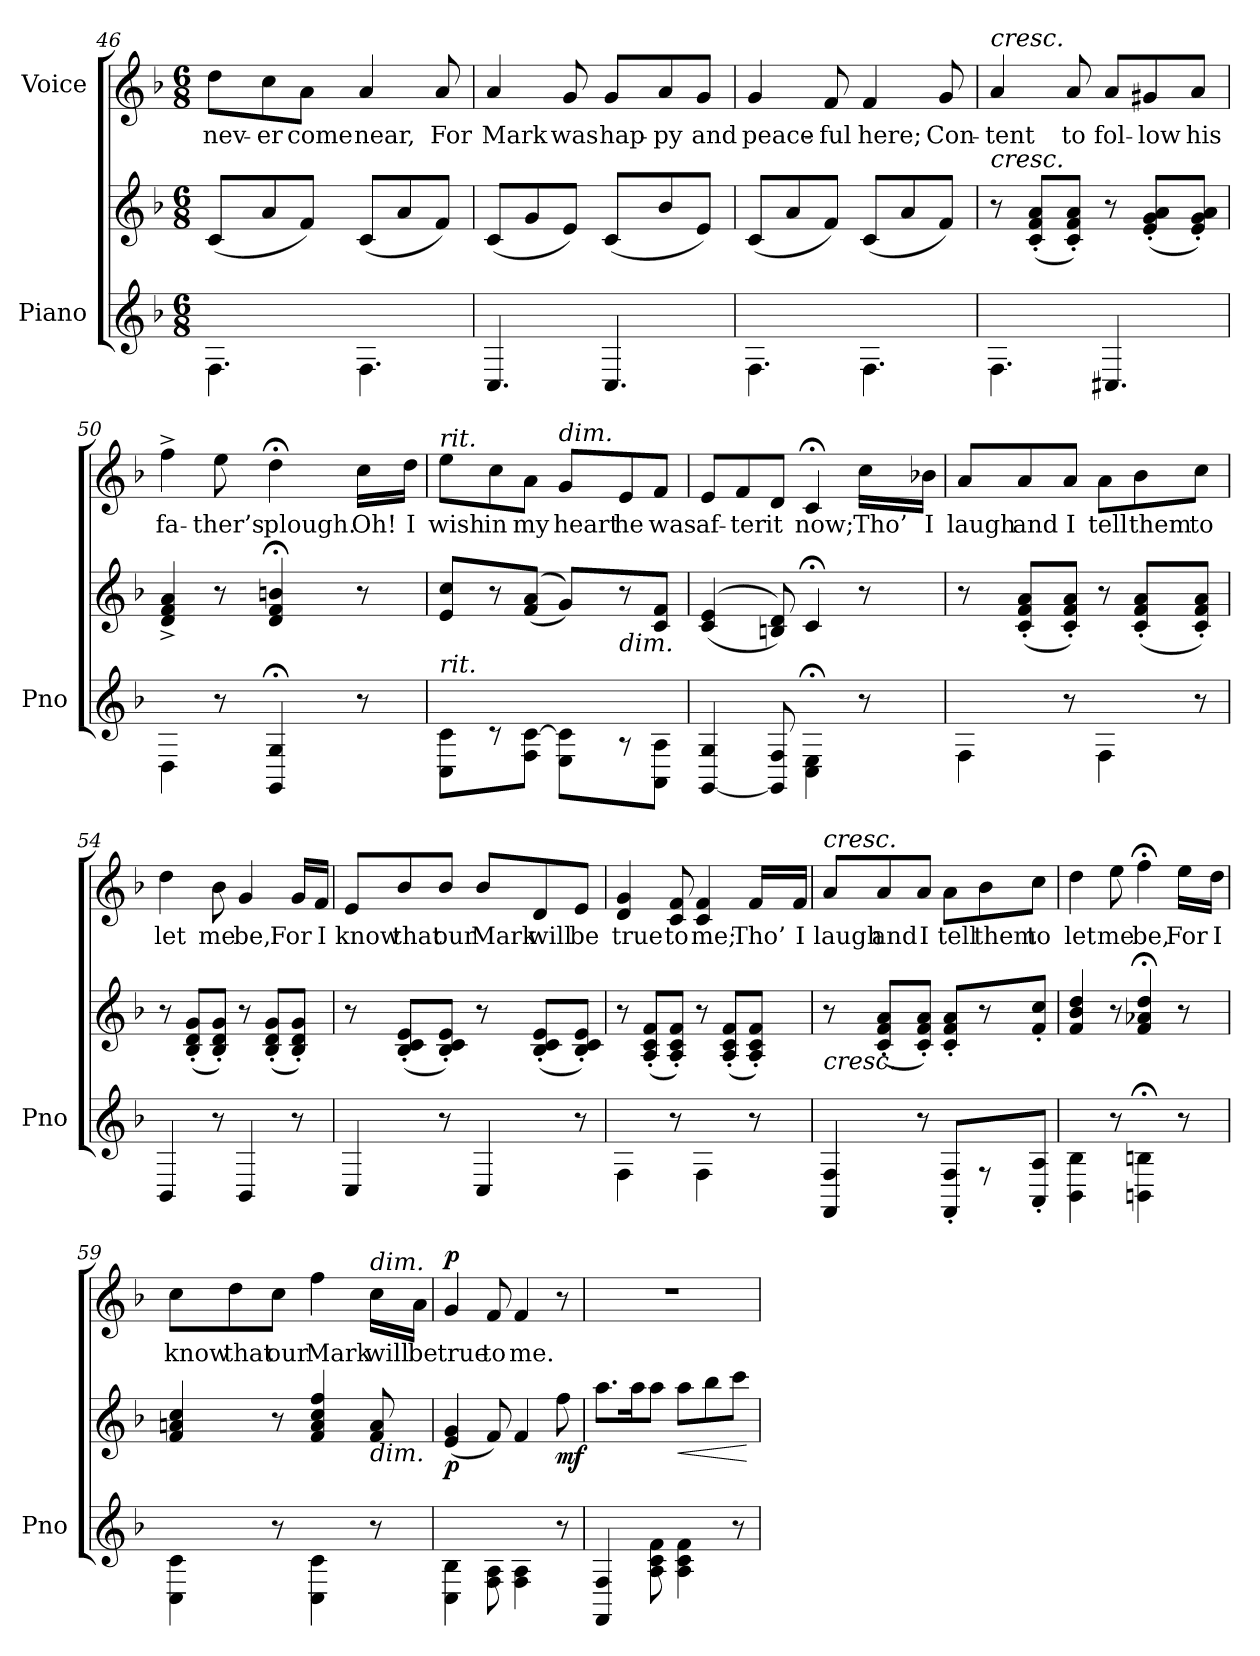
**kern	**kern	**dynam	**kern	**text	**dynam
*part2	*part2	*part2	*part1	*part1	*part1
*staff3	*staff2	*staff2/3	*staff1	*staff1	*staff1
*I"Piano	*	*	*I"Voice	*	*
*I'Pno	*	*	*	*	*
*clefG2	*clefG2	*	*clefG2	*	*
*k[b-]	*k[b-]	*	*k[b-]	*	*
*M6/8	*M6/8	*	*M6/8	*	*
=46	=46	=46	=46	=46	=46
4.F\	(8c/L	.	8dd\L	nev-	.
.	8a/	.	8cc\	-er	.
.	8f/J)	.	8a\J	come	.
4.F\	(8c/L	.	4a/	near,	.
.	8a/	.	.	.	.
.	8f/J)	.	8a/	For	.
=47	=47	=47	=47	=47	=47
4.C/	(8c/L	.	4a/	Mark	.
.	8g/	.	.	.	.
.	8e/J)	.	8g/	was	.
4.C/	(8c/L	.	8g/L	hap-	.
.	8b-/	.	8a/	-py	.
.	8e/J)	.	8g/J	and	.
=48	=48	=48	=48	=48	=48
4.F\	(8c/L	.	4g/	peace-	.
.	8a/	.	.	.	.
.	8f/J)	.	8f/	-ful	.
4.F\	(8c/L	.	4f/	here;	.
.	8a/	.	.	.	.
.	8f/J)	.	8g/	Con-	.
=49	=49	=49	=49	=49	=49
!	!	!	!LO:TX:i:t=cresc.	!	!
!	!LO:TX:i:t=cresc.	!	!	!	!
4.F\	8r	.	4a/	-tent	.
.	(8c/' 8f/' 8a/'L	.	.	.	.
.	8c/' 8f/' 8a/'J)	.	8a/	to	.
4.C#X/	8r	.	8a/L	fol-	.
.	(8e/' 8g/' 8a/'L	.	8g#X/	-low	.
.	8e/' 8g/' 8a/'J)	.	8a/J	his	.
=50	=50	=50	=50	=50	=50
4D\	4d/^ 4f/^ 4a/^	.	4ff^\	fa-	.
8r	8r	.	8ee\	-ther’s	.
4GG/;< 4G/;<	4d/;< 4f/;< 4bn/;<	.	4dd;<\	plough.	.
8r	8r	.	16cc\LL	Oh!	.
.	.	.	16dd\JJ	I	.
=51	=51	=51	=51	=51	=51
!	!	!	!LO:TX:i:t=rit.	!	!
!LO:TX:i:t=rit.	!	!	!	!	!
8C\ 8c\L	8e/ 8cc/L	.	8ee\L	wish	.
8r	8r	.	8cc\	in	.
8F\ [8c\J	((>8f/ 8a/J	.	8a\J	my	.
!	!	!	!LO:TX:a:i:t=dim.	!	!
8E\ 8c\]L	8g/L))	.	8g/L	heart	.
!	!LO:TX:b:i:t=dim.	!	!	!	!
8r	8r	.	8e/	he	.
8AA\ 8A\J	8c/ 8f/J	.	8f/J	was	.
=52	=52	=52	=52	=52	=52
[4GG/ 4G/	((>4c/ 4e/	.	8e/L	af-	.
.	.	.	8f/	-ter	.
8GG/] 8F/	8Bn/ 8d/))	.	8d/J	it	.
4C\;< 4E\;<	4c;</	.	4c;</	now;	.
!	!	!	!	!	!LO:DY:a
!	!	!	!	!	!LO:DY:n=1:a
8r	8r	.	16cc\LL	Tho’	p other-dynamics
.	.	.	16b-X\JJ	I	.
=53	=53	=53	=53	=53	=53
!	!	!LO:DY:b	!	!	!
!	!	!LO:DY:n=1:b	!	!	!
4F\	8r	other-dynamics p	8a/L	laugh	.
.	(8c/' 8f/' 8a/'L	.	8a/	and	.
8r	8c/' 8f/' 8a/'J)	.	8a/J	I	.
4F\	8r	.	8a\L	tell	.
.	(8c/' 8f/' 8a/'L	.	8b-\	them	.
8r	8c/' 8f/' 8a/'J)	.	8cc\J	to	.
=54	=54	=54	=54	=54	=54
4BB-/	8r	.	4dd\	let	.
.	(8B-/' 8d/' 8g/'L	.	.	.	.
8r	8B-/' 8d/' 8g/'J)	.	8b-\	me	.
4BB-/	8r	.	4g/	be,	.
.	(8B-/' 8d/' 8g/'L	.	.	.	.
8r	8B-/' 8d/' 8g/'J)	.	16g/LL	For	.
.	.	.	16f/JJ	I	.
=55	=55	=55	=55	=55	=55
4C/	8r	.	8e/L	know	.
.	(8B-/' 8c/' 8e/'L	.	8b-/	that	.
8r	8B-/' 8c/' 8e/'J)	.	8b-/J	our	.
4C/	8r	.	8b-/L	Mark	.
.	(8B-/' 8c/' 8e/'L	.	8d/	will	.
8r	8B-/' 8c/' 8e/'J)	.	8e/J	be	.
=56	=56	=56	=56	=56	=56
4F\	8r	.	4d/ 4g/	true	.
.	(8A/' 8c/' 8f/'L	.	.	.	.
8r	8A/' 8c/' 8f/'J)	.	8c/ 8f/	to	.
4F\	8r	.	4c/ 4f/	me;	.
.	(8A/' 8c/' 8f/'L	.	.	.	.
8r	8A/' 8c/' 8f/'J)	.	16f/LL	Tho’	.
.	.	.	16f/JJ	I	.
=57	=57	=57	=57	=57	=57
!	!	!	!LO:TX:a:i:t=cresc.	!	!
!	!LO:TX:b:i:t=cresc.	!	!	!	!
4FF/ 4F/	8r	.	8a/L	laugh	.
.	(8c/' 8f/' 8a/'L	.	8a/	and	.
8r	8c/' 8f/' 8a/'J)	.	8a/J	I	.
8FF/' 8F/'L	8c/' 8f/' 8a/'L	.	8a\L	tell	.
8r	8r	.	8b-\	them	.
8AA/' 8A/'J	8f/' 8cc/'J	.	8cc\J	to	.
=58	=58	=58	=58	=58	=58
4BB-\ 4B-\	4f/ 4b-/ 4dd/	.	4dd\	let	.
8r	8r	.	8ee\	me	.
4BBn\;< 4Bn\;<	4f/;< 4a-X/;< 4dd/;<	.	4ff;<\	be,	.
8r	8r	.	16ee\LL	For	.
.	.	.	16dd\JJ	I	.
=59	=59	=59	=59	=59	=59
4C\ 4c\	4f/ 4an/ 4cc/	.	8cc\L	know	.
.	.	.	8dd\	that	.
8r	8r	.	8cc\J	our	.
4C\ 4c\	4f/ 4a/ 4cc/ 4ff/	.	4ff\	Mark	.
!	!	!	!LO:TX:a:i:t=dim.	!	!
!	!LO:TX:b:i:t=dim.	!	!	!	!
8r	8f/ 8a/	.	16cc\LL	will	.
.	.	.	16a\JJ	be	.
=60	=60	=60	=60	=60	=60
!	!	!LO:DY:b	!	!	!LO:DY:a
4C\ 4B-\	(4e/ 4g/	p	4g/	true	p
8F\ 8A\	8f/)	.	8f/	to	.
4F\ 4A\	4f/	.	4f/	me.	.
!	!	!LO:DY:b	!	!	!
8r	8ff\	mf	8r	.	.
=61	=61	=61	=61	=61	=61
4FF/ 4F/	8.aa\L	.	2.r	.	.
.	16aa\K	.	.	.	.
8A\ 8c\ 8f\	8aa\J	.	.	.	.
!	!	!LO:HP:b	!	!	!
4A\ 4c\ 4f\	8aa\L	<	.	.	.
.	8bb-\	.	.	.	.
8r	8ccc\J	.	.	.	.
.	.	[	.	.	.
=	=	=	=	=	=
*-	*-	*-	*-	*-	*-
